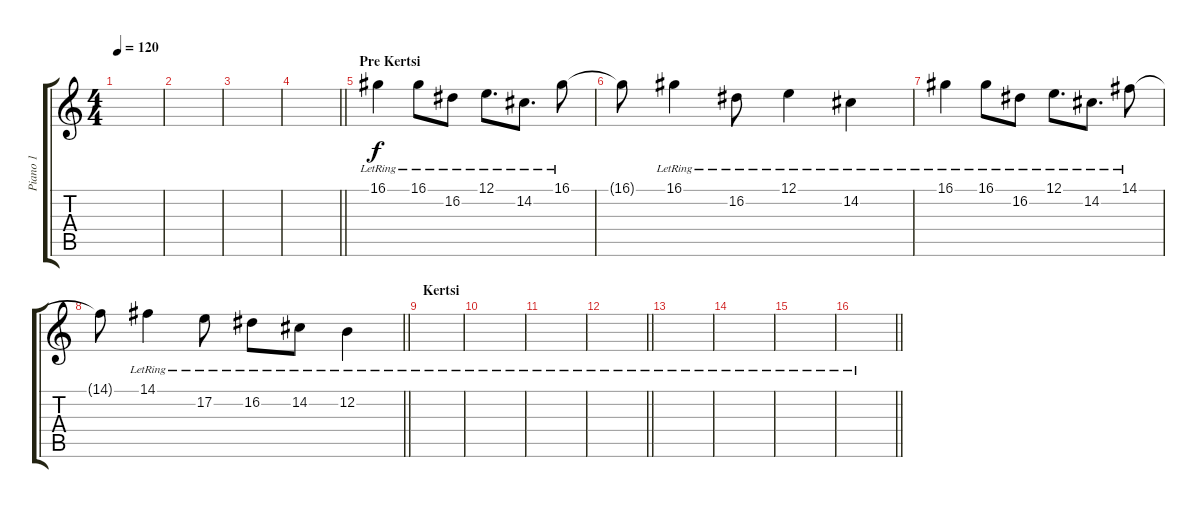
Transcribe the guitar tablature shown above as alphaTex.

\track ("Piano 1" "Piano 1") {instrument honkytonkpiano}
\staff {score tabs}
\tuning (E4 B3 G3 D3 A2 E2) {hide}
\ts (4 4)
\tempo 120
\clef g2
\ks c
|
|
|
\barLineRight lightlight
|
\section ("" "Pre Kertsi")
16.1{lr}.4 16.1{lr}.8 16.2{lr}.8 12.1{lr}.8{d} 14.2{lr}.8{d} 16.1{lr}.8 |
16.1{t}.8 16.1{lr}.4 16.2{lr}.8 12.1{lr}.4 14.2{lr}.4 |
16.1{lr}.4 16.1{lr}.8 16.2{lr}.8 12.1{lr}.8{d} 14.2{lr}.8{d} 14.1{lr}.8 |
\barLineRight lightlight
14.1{t}.8 14.1{lr}.4 17.2{lr}.8 16.2{lr}.8 14.2{lr}.8 12.2{lr}.4 |
\section ("" "Kertsi")
|
|
|
\barLineRight lightlight
|
|
|
|
\barLineRight lightlight
